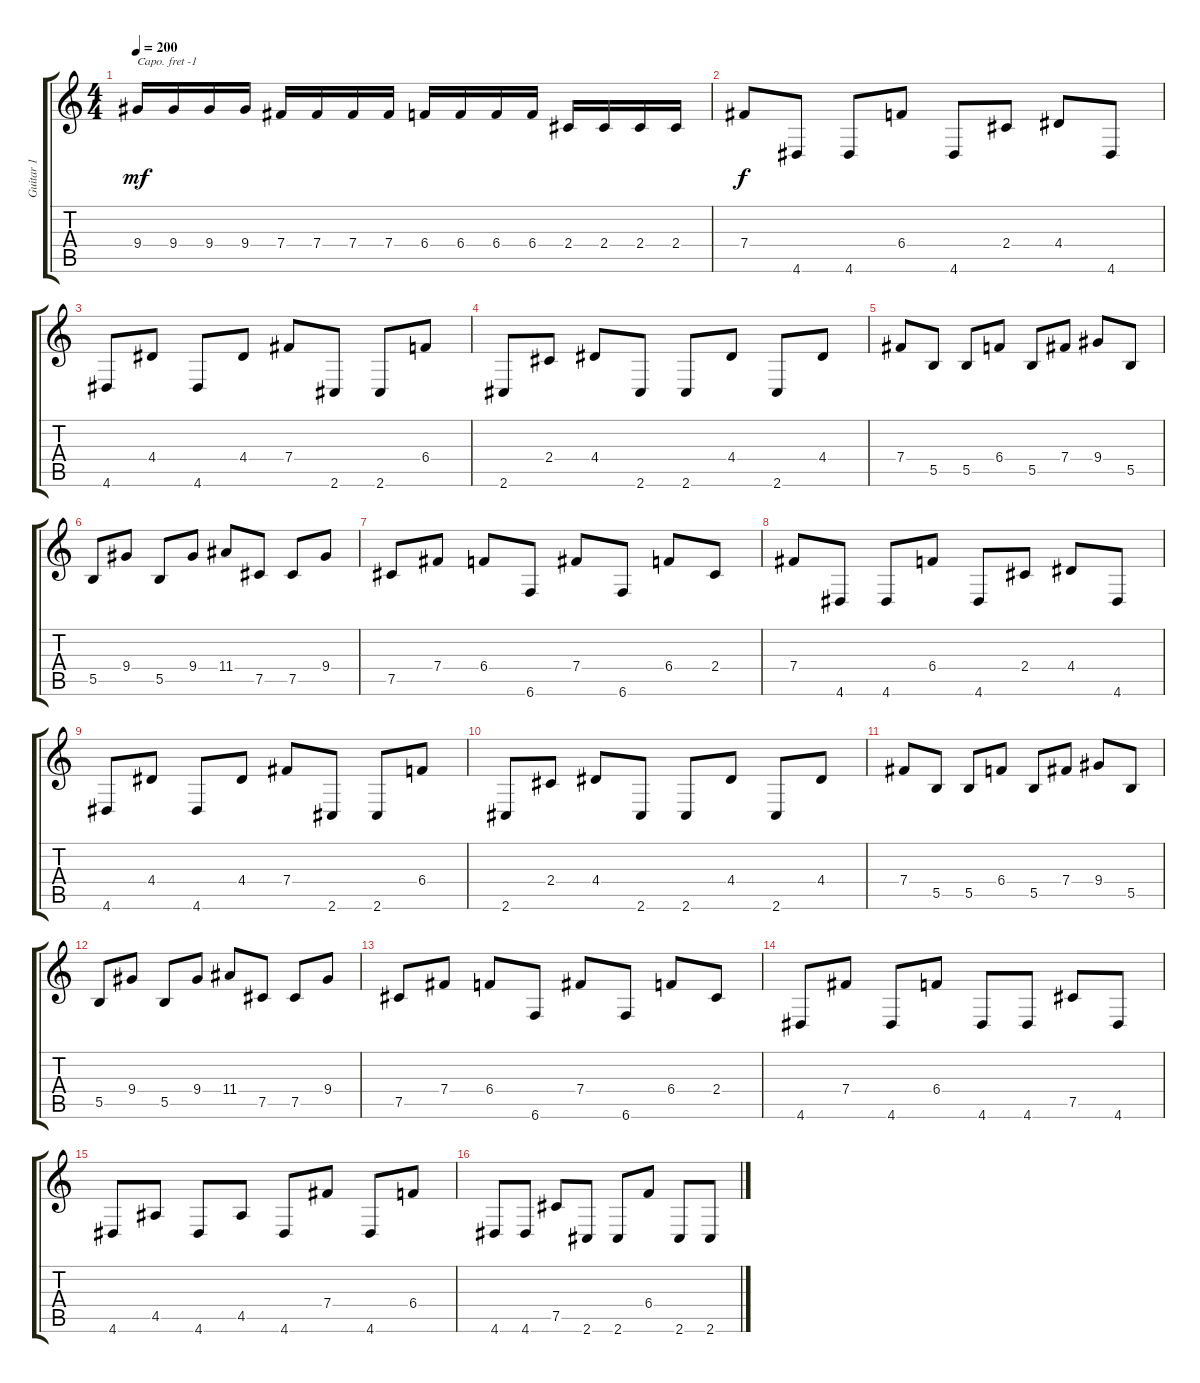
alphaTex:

\track ("Guitar 1" "Guitar 1") {instrument distortionguitar}
\staff {score tabs}
\capo -1
\tuning (D4 A3 F3 C3 G2 C2) {hide}
\ts (4 4)
\tempo 200
\clef g2
\ks c
9.4.16{dy mf} 9.4.16 9.4.16 9.4.16 7.4.16 7.4.16 7.4.16 7.4.16 6.4.16 6.4.16 6.4.16 6.4.16 2.4.16 2.4.16 2.4.16 2.4.16 |
7.4.8{dy f} 4.6.8 4.6.8 6.4.8 4.6.8 2.4.8 4.4.8 4.6.8 |
4.6.8 4.4.8 4.6.8 4.4.8 7.4.8 2.6.8 2.6.8 6.4.8 |
2.6.8 2.4.8 4.4.8 2.6.8 2.6.8 4.4.8 2.6.8 4.4.8 |
7.4.8 5.5.8 5.5.8 6.4.8 5.5.8 7.4.8 9.4.8 5.5.8 |
5.5.8 9.4.8 5.5.8 9.4.8 11.4.8 7.5.8 7.5.8 9.4.8 |
7.5.8 7.4.8 6.4.8 6.6.8 7.4.8 6.6.8 6.4.8 2.4.8 |
7.4.8 4.6.8 4.6.8 6.4.8 4.6.8 2.4.8 4.4.8 4.6.8 |
4.6.8 4.4.8 4.6.8 4.4.8 7.4.8 2.6.8 2.6.8 6.4.8 |
2.6.8 2.4.8 4.4.8 2.6.8 2.6.8 4.4.8 2.6.8 4.4.8 |
7.4.8 5.5.8 5.5.8 6.4.8 5.5.8 7.4.8 9.4.8 5.5.8 |
5.5.8 9.4.8 5.5.8 9.4.8 11.4.8 7.5.8 7.5.8 9.4.8 |
7.5.8 7.4.8 6.4.8 6.6.8 7.4.8 6.6.8 6.4.8 2.4.8 |
4.6.8 7.4.8 4.6.8 6.4.8 4.6.8 4.6.8 7.5.8 4.6.8 |
4.6.8 4.5.8 4.6.8 4.5.8 4.6.8 7.4.8 4.6.8 6.4.8 |
4.6.8 4.6.8 7.5.8 2.6.8 2.6.8 6.4.8 2.6.8 2.6.8
